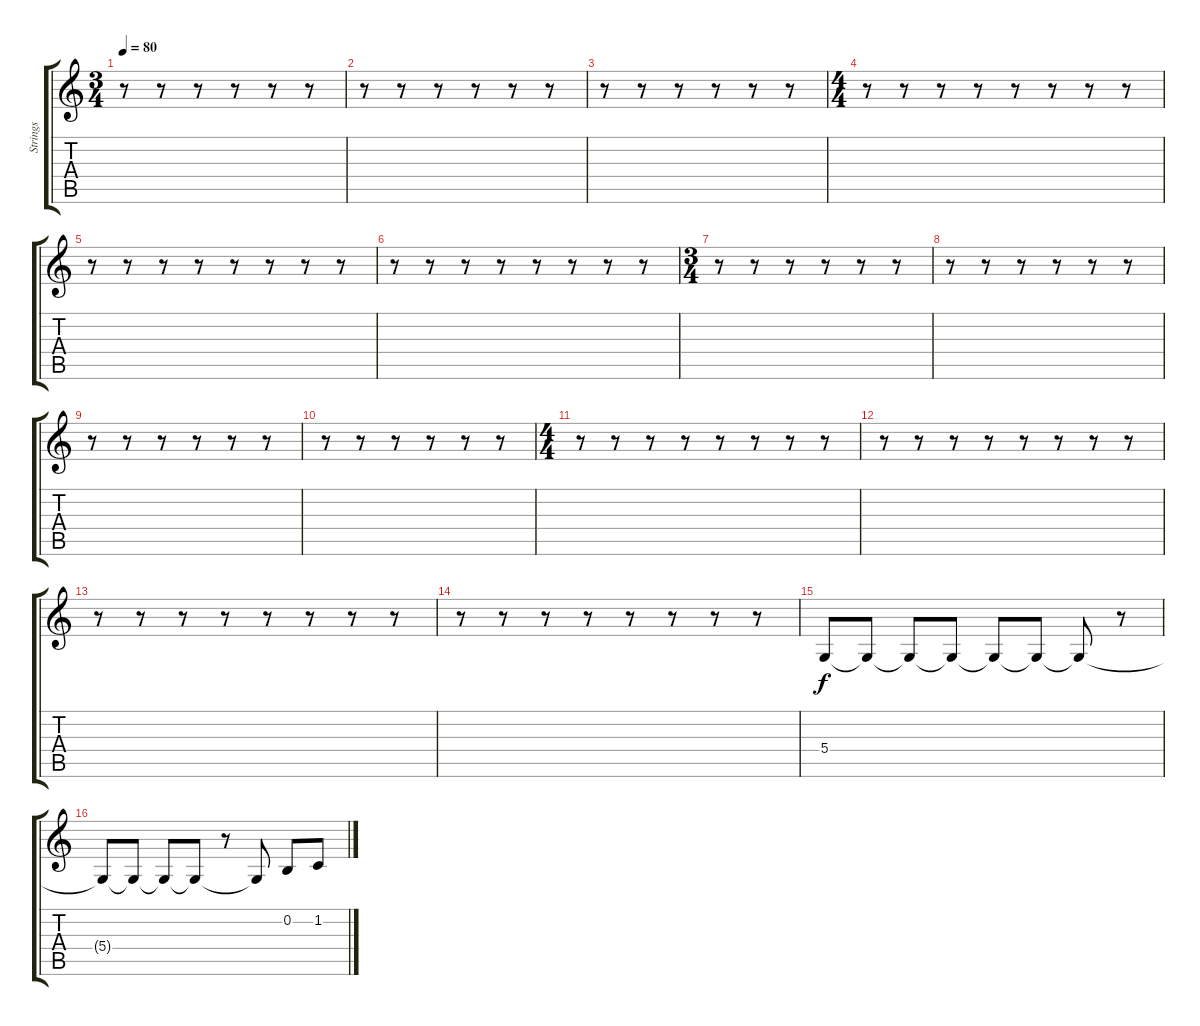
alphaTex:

\track ("Strings       " "Strings   ") {instrument stringensemble1}
\staff {score tabs}
\tuning (E4 B3 G3 D3 A2 E2) {hide}
\ts (3 4)
\tempo 80
\clef g2
\ks c
r.8{dy f} r.8 r.8 r.8 r.8 r.8 |
r.8 r.8 r.8 r.8 r.8 r.8 |
r.8 r.8 r.8 r.8 r.8 r.8 |
\ts (4 4)
r.8 r.8 r.8 r.8 r.8 r.8 r.8 r.8 |
r.8 r.8 r.8 r.8 r.8 r.8 r.8 r.8 |
r.8 r.8 r.8 r.8 r.8 r.8 r.8 r.8 |
\ts (3 4)
r.8 r.8 r.8 r.8 r.8 r.8 |
r.8 r.8 r.8 r.8 r.8 r.8 |
r.8 r.8 r.8 r.8 r.8 r.8 |
r.8 r.8 r.8 r.8 r.8 r.8 |
\ts (4 4)
r.8 r.8 r.8 r.8 r.8 r.8 r.8 r.8 |
r.8 r.8 r.8 r.8 r.8 r.8 r.8 r.8 |
r.8 r.8 r.8 r.8 r.8 r.8 r.8 r.8 |
r.8 r.8 r.8 r.8 r.8 r.8 r.8 r.8 |
5.4.8 5.4{t}.8 5.4{t}.8 5.4{t}.8 5.4{t}.8 5.4{t}.8 5.4{t}.8 r.8 |
5.4{t}.8 5.4{t}.8 5.4{t}.8 5.4{t}.8 r.8 5.4{t}.8 0.2.8 1.2.8
